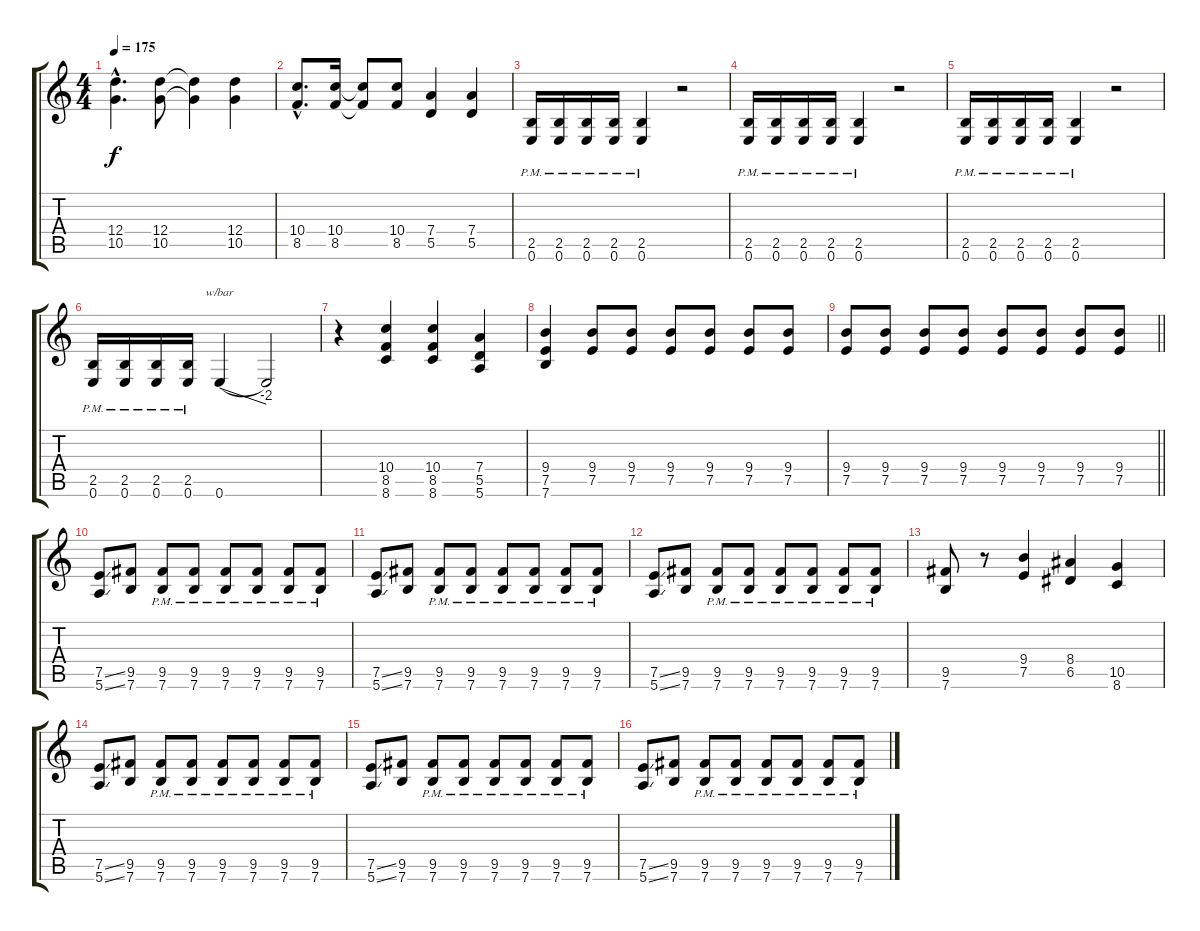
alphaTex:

\track "" {instrument distortionguitar}
\staff {score tabs}
\tuning (E4 B3 G3 D3 A2 E2) {hide}
\ts (4 4)
\tempo 175
\clef g2
\ks c
(12.4{hac} 10.5{hac}).4{d dy f} (12.4 10.5).8 (12.4{t} 10.5{t}).4 (12.4 10.5).4 |
(10.4{hac} 8.5{hac}).8{d} (10.4 8.5).16 (10.4{t} 8.5{t}).8 (10.4 8.5).8 (7.4 5.5).4 (7.4 5.5).4 |
(2.5{pm} 0.6{pm}).16 (2.5{pm} 0.6{pm}).16 (2.5{pm} 0.6{pm}).16 (2.5{pm} 0.6{pm}).16 (2.5{pm} 0.6{pm}).4 r.2 |
(2.5{pm} 0.6{pm}).16 (2.5{pm} 0.6{pm}).16 (2.5{pm} 0.6{pm}).16 (2.5{pm} 0.6{pm}).16 (2.5{pm} 0.6{pm}).4 r.2 |
(2.5{pm} 0.6{pm}).16 (2.5{pm} 0.6{pm}).16 (2.5{pm} 0.6{pm}).16 (2.5{pm} 0.6{pm}).16 (2.5{pm} 0.6{pm}).4 r.2 |
(2.5{pm} 0.6{pm}).16 (2.5{pm} 0.6{pm}).16 (2.5{pm} 0.6{pm}).16 (2.5{pm} 0.6{pm}).16 0.6.4{tbe (dive default 0 0 60 -8)} 0.6{t}.2 |
r.4 (10.4 8.5 8.6).4 (10.4 8.5 8.6).4 (7.4 5.5 5.6).4 |
(9.4 7.5 7.6).4 (9.4 7.5).8 (9.4 7.5).8 (9.4 7.5).8 (9.4 7.5).8 (9.4 7.5).8 (9.4 7.5).8 |
\barLineRight lightlight
(9.4 7.5).8 (9.4 7.5).8 (9.4 7.5).8 (9.4 7.5).8 (9.4 7.5).8 (9.4 7.5).8 (9.4 7.5).8 (9.4 7.5).8 |
(7.5{ss} 5.6{ss}).8 (9.5 7.6).8 (9.5{pm} 7.6{pm}).8 (9.5{pm} 7.6{pm}).8 (9.5{pm} 7.6{pm}).8 (9.5{pm} 7.6{pm}).8 (9.5{pm} 7.6{pm}).8 (9.5{pm} 7.6{pm}).8 |
(7.5{ss} 5.6{ss}).8 (9.5 7.6).8 (9.5{pm} 7.6{pm}).8 (9.5{pm} 7.6{pm}).8 (9.5{pm} 7.6{pm}).8 (9.5{pm} 7.6{pm}).8 (9.5{pm} 7.6{pm}).8 (9.5{pm} 7.6{pm}).8 |
(7.5{ss} 5.6{ss}).8 (9.5 7.6).8 (9.5{pm} 7.6{pm}).8 (9.5{pm} 7.6{pm}).8 (9.5{pm} 7.6{pm}).8 (9.5{pm} 7.6{pm}).8 (9.5{pm} 7.6{pm}).8 (9.5{pm} 7.6{pm}).8 |
(9.5 7.6).8 r.8 (9.4 7.5).4 (8.4 6.5).4 (10.5 8.6).4 |
(7.5{ss} 5.6{ss}).8 (9.5 7.6).8 (9.5{pm} 7.6{pm}).8 (9.5{pm} 7.6{pm}).8 (9.5{pm} 7.6{pm}).8 (9.5{pm} 7.6{pm}).8 (9.5{pm} 7.6{pm}).8 (9.5{pm} 7.6{pm}).8 |
(7.5{ss} 5.6{ss}).8 (9.5 7.6).8 (9.5{pm} 7.6{pm}).8 (9.5{pm} 7.6{pm}).8 (9.5{pm} 7.6{pm}).8 (9.5{pm} 7.6{pm}).8 (9.5{pm} 7.6{pm}).8 (9.5{pm} 7.6{pm}).8 |
(7.5{ss} 5.6{ss}).8 (9.5 7.6).8 (9.5{pm} 7.6{pm}).8 (9.5{pm} 7.6{pm}).8 (9.5{pm} 7.6{pm}).8 (9.5{pm} 7.6{pm}).8 (9.5{pm} 7.6{pm}).8 (9.5{pm} 7.6{pm}).8
